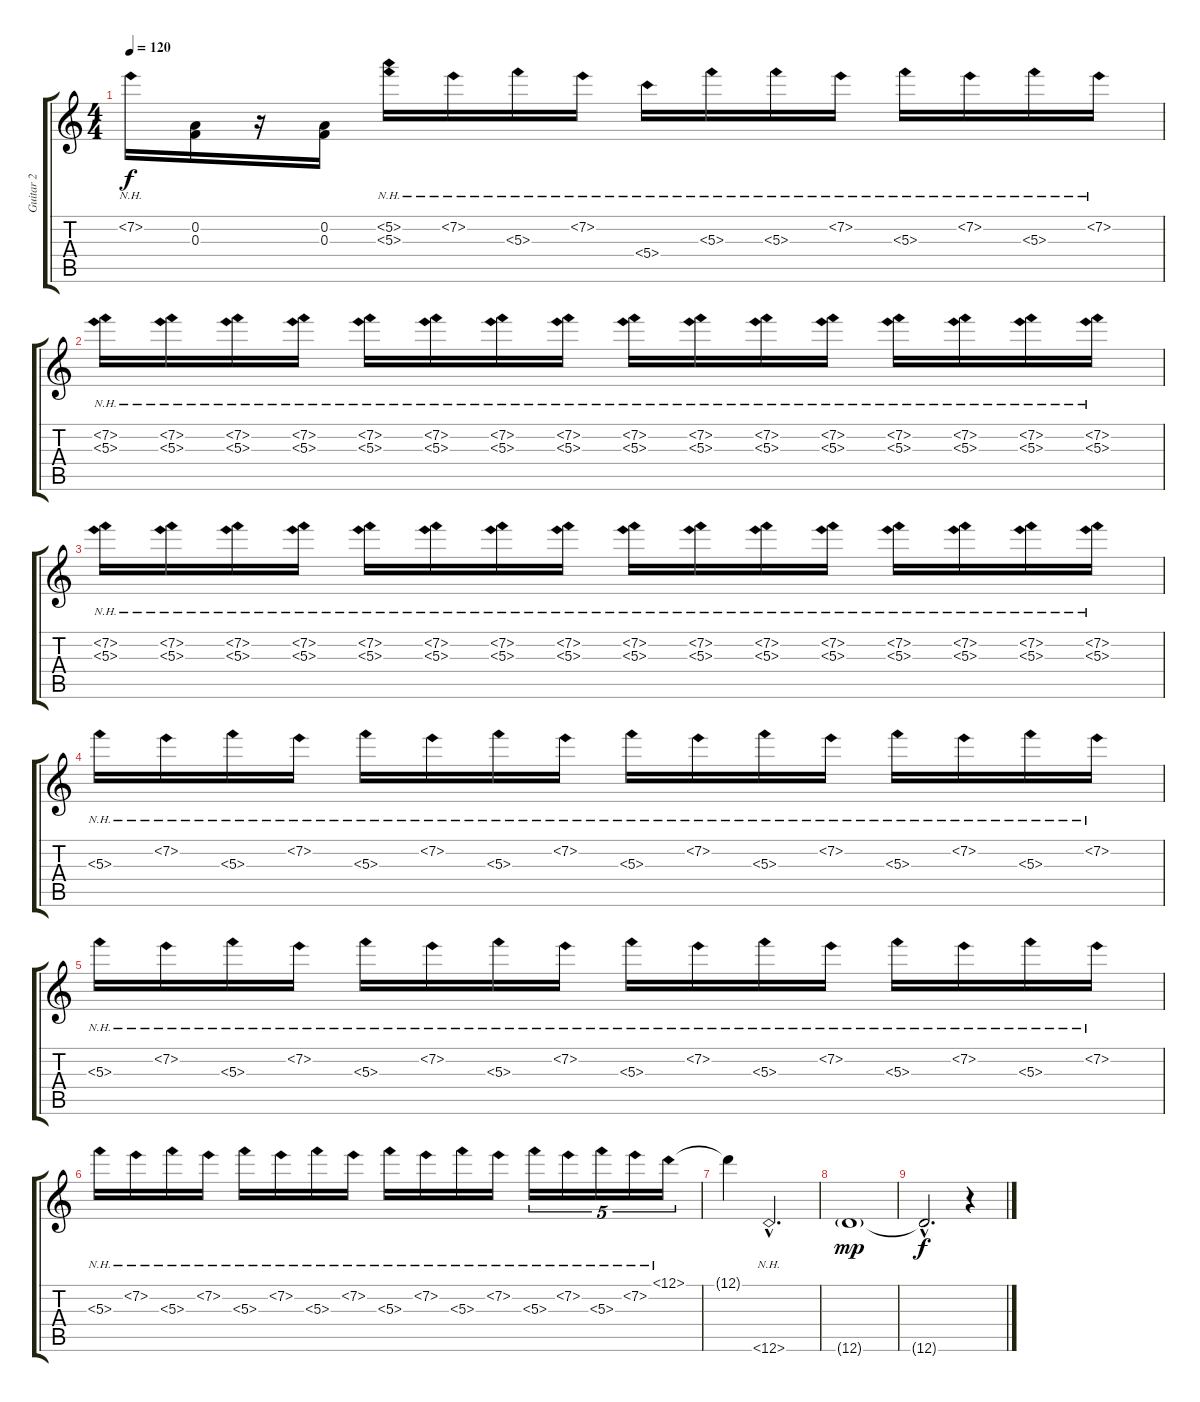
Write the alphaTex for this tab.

\track ("Guitar 2" "Guitar 2") {instrument acousticguitarsteel}
\staff {score tabs}
\tuning (D4 A3 F3 C3 G2 D2) {hide}
\ts (4 4)
\tempo 120
\clef g2
\ks c
7.2{nh}.16{dy f} (0.2 0.3).16 r.16 (0.2 0.3).16 (5.2{nh} 5.3{nh}).16 7.2{nh}.16 5.3{nh}.16 7.2{nh}.16 5.4{nh}.16 5.3{nh}.16 5.3{nh}.16 7.2{nh}.16 5.3{nh}.16 7.2{nh}.16 5.3{nh}.16 7.2{nh}.16 |
(7.2{nh} 5.3{nh}).16 (7.2{nh} 5.3{nh}).16 (7.2{nh} 5.3{nh}).16 (7.2{nh} 5.3{nh}).16 (7.2{nh} 5.3{nh}).16 (7.2{nh} 5.3{nh}).16 (7.2{nh} 5.3{nh}).16 (7.2{nh} 5.3{nh}).16 (7.2{nh} 5.3{nh}).16 (7.2{nh} 5.3{nh}).16 (7.2{nh} 5.3{nh}).16 (7.2{nh} 5.3{nh}).16 (7.2{nh} 5.3{nh}).16 (7.2{nh} 5.3{nh}).16 (7.2{nh} 5.3{nh}).16 (7.2{nh} 5.3{nh}).16 |
(7.2{nh} 5.3{nh}).16 (7.2{nh} 5.3{nh}).16 (7.2{nh} 5.3{nh}).16 (7.2{nh} 5.3{nh}).16 (7.2{nh} 5.3{nh}).16 (7.2{nh} 5.3{nh}).16 (7.2{nh} 5.3{nh}).16 (7.2{nh} 5.3{nh}).16 (7.2{nh} 5.3{nh}).16 (7.2{nh} 5.3{nh}).16 (7.2{nh} 5.3{nh}).16 (7.2{nh} 5.3{nh}).16 (7.2{nh} 5.3{nh}).16 (7.2{nh} 5.3{nh}).16 (7.2{nh} 5.3{nh}).16 (7.2{nh} 5.3{nh}).16 |
5.3{nh}.16 7.2{nh}.16 5.3{nh}.16 7.2{nh}.16 5.3{nh}.16 7.2{nh}.16 5.3{nh}.16 7.2{nh}.16 5.3{nh}.16 7.2{nh}.16 5.3{nh}.16 7.2{nh}.16 5.3{nh}.16 7.2{nh}.16 5.3{nh}.16 7.2{nh}.16 |
5.3{nh}.16 7.2{nh}.16 5.3{nh}.16 7.2{nh}.16 5.3{nh}.16 7.2{nh}.16 5.3{nh}.16 7.2{nh}.16 5.3{nh}.16 7.2{nh}.16 5.3{nh}.16 7.2{nh}.16 5.3{nh}.16 7.2{nh}.16 5.3{nh}.16 7.2{nh}.16 |
5.3{nh}.16 7.2{nh}.16 5.3{nh}.16 7.2{nh}.16 5.3{nh}.16 7.2{nh}.16 5.3{nh}.16 7.2{nh}.16 5.3{nh}.16 7.2{nh}.16 5.3{nh}.16 7.2{nh}.16 5.3{nh}.16{tu (5 4)} 7.2{nh}.16{tu (5 4)} 5.3{nh}.16{tu (5 4)} 7.2{nh}.16{tu (5 4)} 12.1{nh}.16{tu (5 4)} |
12.1{t}.4 12.6{nh hac}.2{d} |
12.6{g}.1{dy mp} |
12.6{hac t}.2{d dy f} r.4
